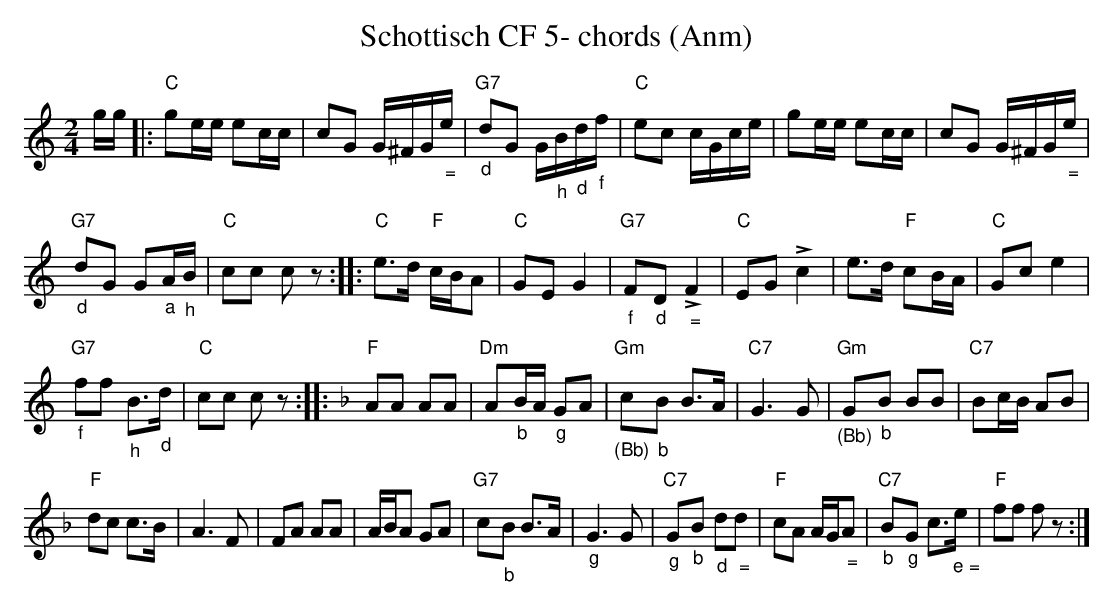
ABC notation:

X:1
T:Schottisch CF 5- chords (Anm)
M:2/4
L:1/16
K:Cmaj%%MIDI gchordon
gg |: "C"g2ee e2cc | c2G2 G^FG"_ ="e | "G7""_d"d2G2 G"_h"B"_d"d"_f"f | "C"e2c2 cGce | g2ee e2cc | c2G2 G^FG"_ ="e |
"G7""_d"d2G2 G2"_a"A"_h"B | "C"c2c2 c2z2 :: "C"e3d "F"cBA2 | "C"G2E2G4 | "G7""_f"F2"_d"D2 !>!"_ ="F4 | "C"E2G2!>!c4 | e3d "F"c2BA | \
"C"G2c2e4 |
 "G7""_f"f2f2 "_h"B3"_d"d | "C"c2c2 c2 z2 :: [K:Fmaj] "F"A2A2 A2A2 | "Dm"A2"_b"BA "_g"G2A2 | "Gm""_(Bb)"c2"_b"B2 B3A | "C7"G6G2 | \
"Gm""_(Bb)"G2"_b"B2 B2B2 | "C7"B2cB A2B2 |
 "F"d2c2 c3B | A6F2 | F2A2 A2A2 | ABA2 G2A2 | \
"G7"c2"_b"B2 B3A | "_g"G6G2 | "C7""_g"G2"_b"B2 "_d"d2"_ ="d2 | "F"c2A2 AG"_ ="A2 | "C7""_b"B2"_g"G2 c3"_ e ="e | "F"f2f2 f2z2 :|
